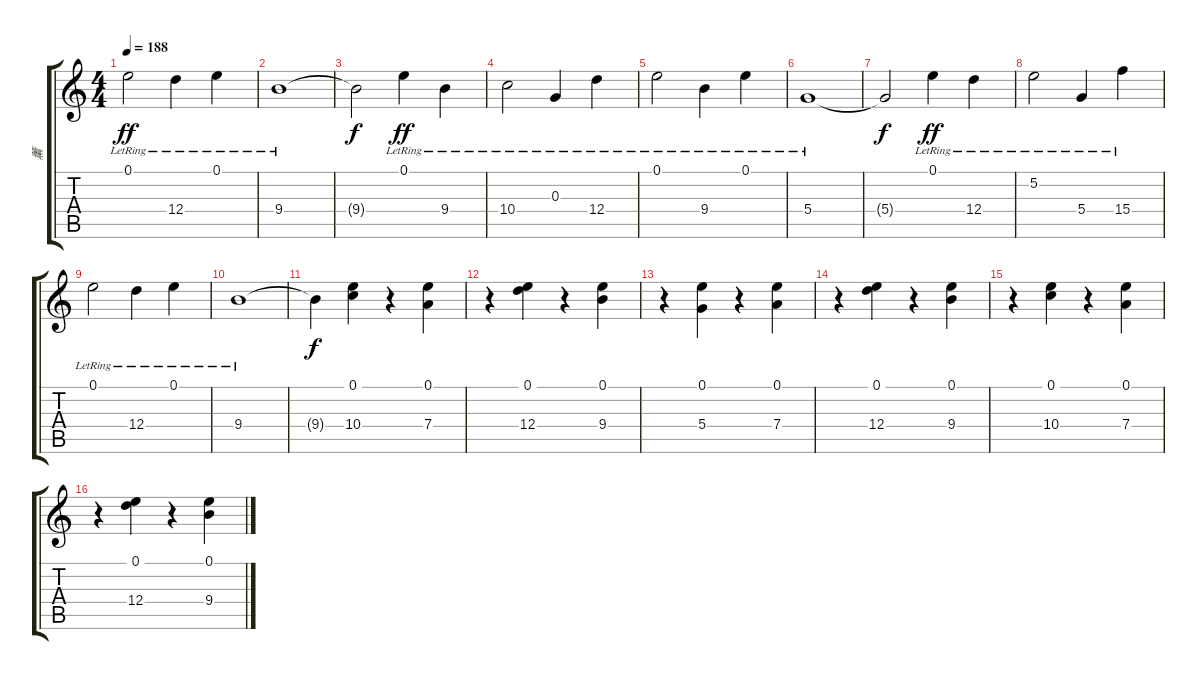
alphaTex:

\track ("薰" "薰") {instrument overdrivenguitar}
\staff {score tabs}
\tuning (E4 B3 G3 D3 A2 E2) {hide}
\ts (4 4)
\tempo 188
\clef g2
\ks c
0.1{lr}.2{dy ff} 12.4{lr}.4 0.1{lr}.4 |
9.4{lr}.1 |
9.4{t}.2{dy f} 0.1{lr}.4{dy ff} 9.4{lr}.4 |
10.4{lr}.2 0.3{lr}.4 12.4{lr}.4 |
0.1{lr}.2 9.4{lr}.4 0.1{lr}.4 |
5.4{lr}.1 |
5.4{t}.2{dy f} 0.1{lr}.4{dy ff} 12.4{lr}.4 |
5.2{lr}.2 5.4{lr}.4 15.4{lr}.4 |
0.1{lr}.2 12.4{lr}.4 0.1{lr}.4 |
9.4{lr}.1 |
9.4{t}.4{dy f} (0.1 10.4).4{volume 14 instrument overdrivenguitar} r.4 (0.1 7.4).4 |
r.4 (0.1 12.4).4 r.4 (0.1 9.4).4 |
r.4 (0.1 5.4).4 r.4 (0.1 7.4).4 |
r.4 (0.1 12.4).4 r.4 (0.1 9.4).4 |
r.4 (0.1 10.4).4 r.4 (0.1 7.4).4 |
r.4 (0.1 12.4).4 r.4 (0.1 9.4).4
